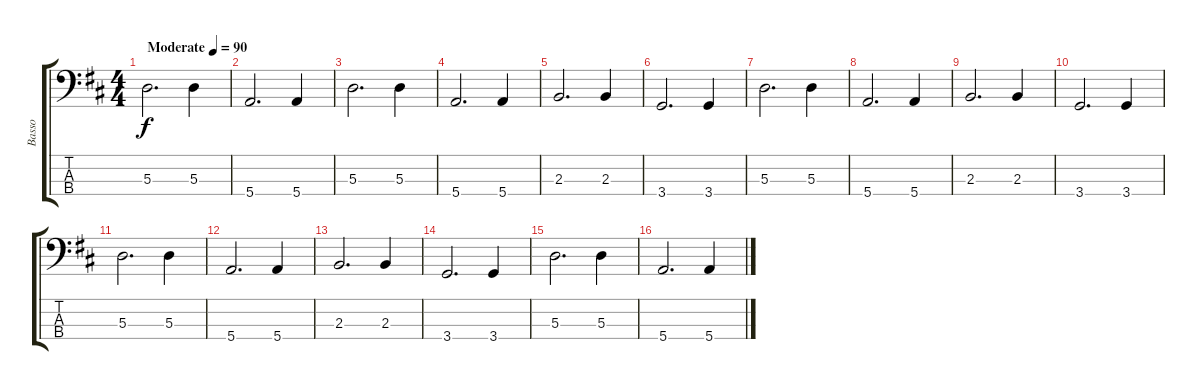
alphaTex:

\track ("Basso" "Basso") {instrument electricbassfinger}
\staff {score tabs}
\tuning (G2 D2 A1 E1) {hide}
\ts (4 4)
\tempo (90 "Moderate")
\clef f4
\ks d
5.3.2{d dy f instrument electricbassfinger} 5.3.4 |
5.4.2{d} 5.4.4 |
5.3.2{d} 5.3.4 |
5.4.2{d} 5.4.4 |
2.3.2{d} 2.3.4 |
3.4.2{d} 3.4.4 |
5.3.2{d} 5.3.4 |
5.4.2{d} 5.4.4 |
2.3.2{d} 2.3.4 |
3.4.2{d} 3.4.4 |
5.3.2{d} 5.3.4 |
5.4.2{d} 5.4.4 |
2.3.2{d} 2.3.4 |
3.4.2{d} 3.4.4 |
5.3.2{d} 5.3.4 |
5.4.2{d} 5.4.4
